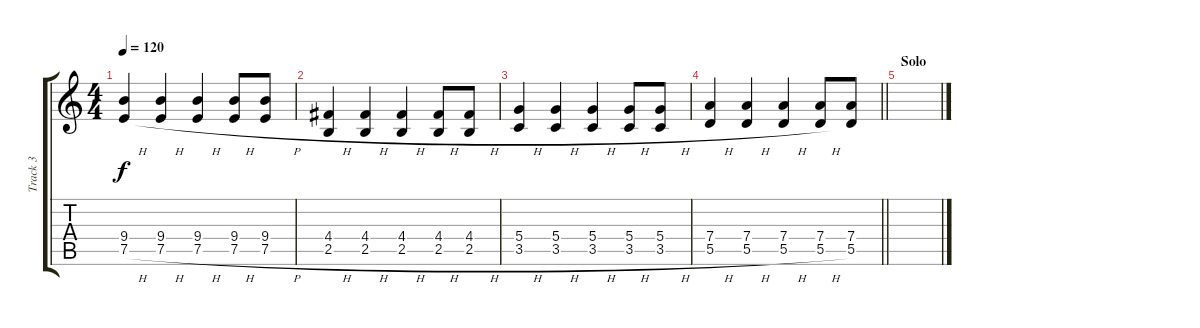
\track ("Track 3" "Track 3") {instrument electricguitarjazz}
\staff {score tabs}
\tuning (E4 B3 G3 D3 A2 E2) {hide}
\ts (4 4)
\tempo 120
\clef g2
\ks c
(9.4 7.5{h}).4{dy f} (9.4 7.5{h}).4 (9.4 7.5{h}).4 (9.4 7.5{h}).8 (9.4 7.5{h}).8 |
(4.4 2.5{h}).4 (4.4 2.5{h}).4 (4.4 2.5{h}).4 (4.4 2.5{h}).8 (4.4 2.5{h}).8 |
(5.4 3.5{h}).4 (5.4 3.5{h}).4 (5.4 3.5{h}).4 (5.4 3.5{h}).8 (5.4 3.5{h}).8 |
\barLineRight lightlight
(7.4 5.5{h}).4 (7.4 5.5{h}).4 (7.4 5.5{h}).4 (7.4 5.5{h}).8 (7.4 5.5).8 |
\section ("" "Solo")
